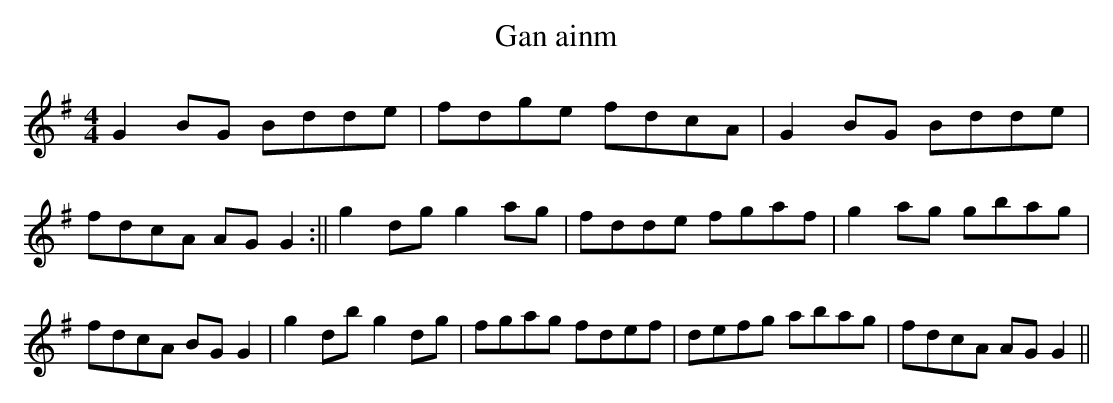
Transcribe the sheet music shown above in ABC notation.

X:1
T:Gan ainm
M:4/4
L:1/8
K:G
G2BG Bdde|fdge fdcA|G2BG Bdde|fdcA AGG2:||\
g2dg g2ag|fdde fgaf|g2ag gbag|fdcA BGG2|\
g2db g2dg|fgag fdef|defg abag|fdcA AGG2||
